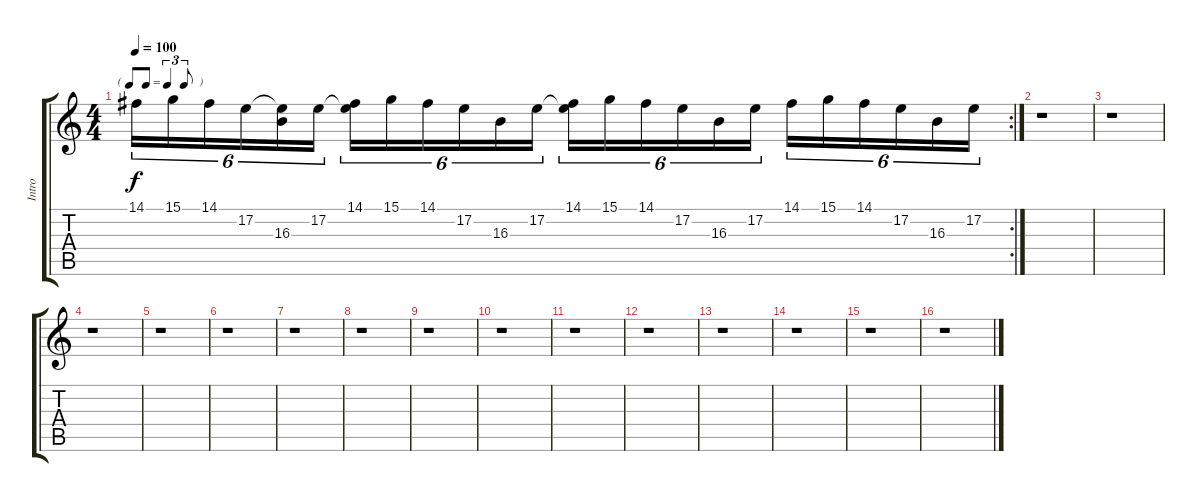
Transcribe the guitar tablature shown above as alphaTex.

\track ("Intro" "Intro") {instrument synthstrings2}
\staff {score tabs}
\tuning (E4 B3 G3 D3 A2 E2) {hide}
\rc 2
\ts (4 4)
\tf triplet8th
\tempo 100
\clef g2
\ks c
14.1.16{tu (6 4) dy f instrument synthstrings2} 15.1.16{tu (6 4)} 14.1.16{tu (6 4)} 17.2.16{tu (6 4)} (17.2{t} 16.3).16{tu (6 4)} 17.2.16{tu (6 4)} (14.1 17.2{t}).16{tu (6 4)} 15.1.16{tu (6 4)} 14.1.16{tu (6 4)} 17.2.16{tu (6 4)} 16.3.16{tu (6 4)} 17.2.16{tu (6 4)} (14.1 17.2{t}).16{tu (6 4)} 15.1.16{tu (6 4)} 14.1.16{tu (6 4)} 17.2.16{tu (6 4)} 16.3.16{tu (6 4)} 17.2.16{tu (6 4)} 14.1.16{tu (6 4)} 15.1.16{tu (6 4)} 14.1.16{tu (6 4)} 17.2.16{tu (6 4)} 16.3.16{tu (6 4)} 17.2.16{tu (6 4)} |
r.1 |
r.1 |
r.1 |
r.1 |
r.1 |
r.1 |
r.1 |
r.1 |
r.1 |
r.1 |
r.1 |
r.1 |
r.1 |
r.1 |
r.1
